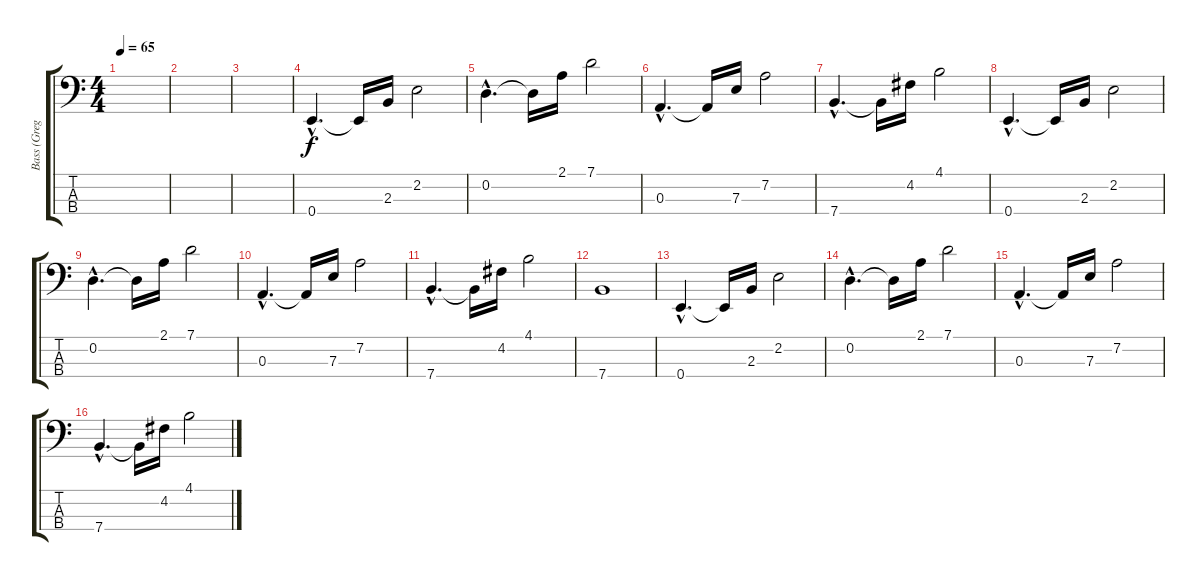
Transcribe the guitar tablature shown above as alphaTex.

\track ("Bass (Greg Lake)" "Bass (Greg") {instrument electricbassfinger}
\staff {score tabs}
\tuning (G2 D2 A1 E1) {hide}
\ts (4 4)
\tempo 65
\clef f4
\ks c
|
|
|
0.4{hac}.4{d} 0.4{t}.16 2.3.16 2.2.2 |
0.2{hac}.4{d} 0.2{t}.16 2.1.16 7.1.2 |
0.3{hac}.4{d} 0.3{t}.16 7.3.16 7.2.2 |
7.4{hac}.4{d} 7.4{t}.16 4.2.16 4.1.2 |
0.4{hac}.4{d} 0.4{t}.16 2.3.16 2.2.2 |
0.2{hac}.4{d} 0.2{t}.16 2.1.16 7.1.2 |
0.3{hac}.4{d} 0.3{t}.16 7.3.16 7.2.2 |
7.4{hac}.4{d} 7.4{t}.16 4.2.16 4.1.2 |
7.4.1 |
0.4{hac}.4{d} 0.4{t}.16 2.3.16 2.2.2 |
0.2{hac}.4{d} 0.2{t}.16 2.1.16 7.1.2 |
0.3{hac}.4{d} 0.3{t}.16 7.3.16 7.2.2 |
7.4{hac}.4{d} 7.4{t}.16 4.2.16 4.1.2
